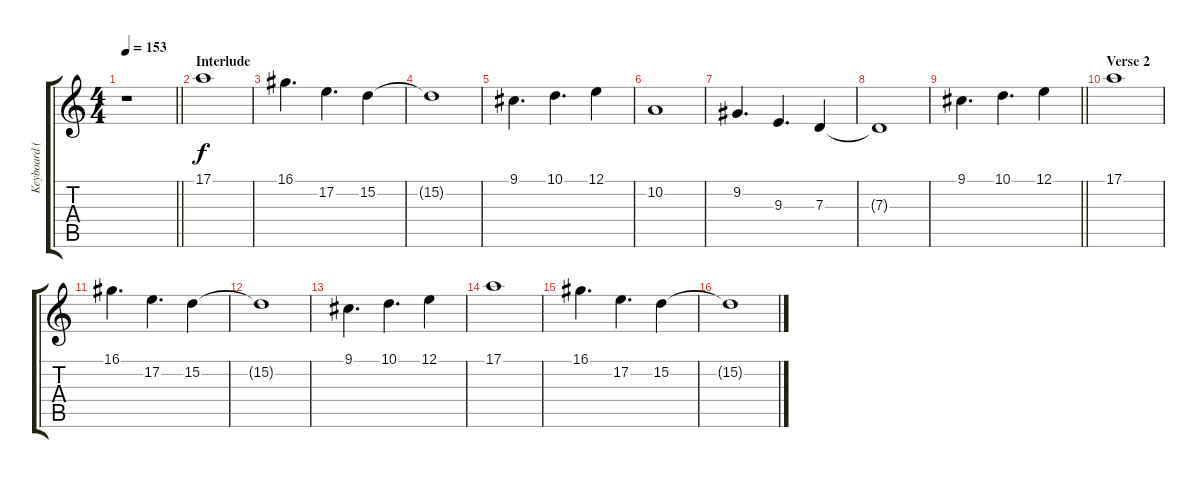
\track ("Keyboard (Tolhurst)" "Keyboard (") {instrument stringensemble1}
\staff {score tabs}
\tuning (E4 B3 G3 D3 A2 E2) {hide}
\ts (4 4)
\tempo 153
\clef g2
\barLineRight lightlight
\ks c
r.1{dy f} |
\section ("" "Interlude")
17.1.1{volume 10} |
16.1.4{d} 17.2.4{d} 15.2.4 |
15.2{t}.1 |
9.1.4{d} 10.1.4{d} 12.1.4 |
10.2.1 |
9.2.4{d} 9.3.4{d} 7.3.4 |
7.3{t}.1 |
\barLineRight lightlight
9.1.4{d} 10.1.4{d} 12.1.4 |
\section ("" "Verse 2")
17.1.1 |
16.1.4{d} 17.2.4{d} 15.2.4 |
15.2{t}.1 |
9.1.4{d} 10.1.4{d} 12.1.4 |
17.1.1 |
16.1.4{d} 17.2.4{d} 15.2.4 |
15.2{t}.1
